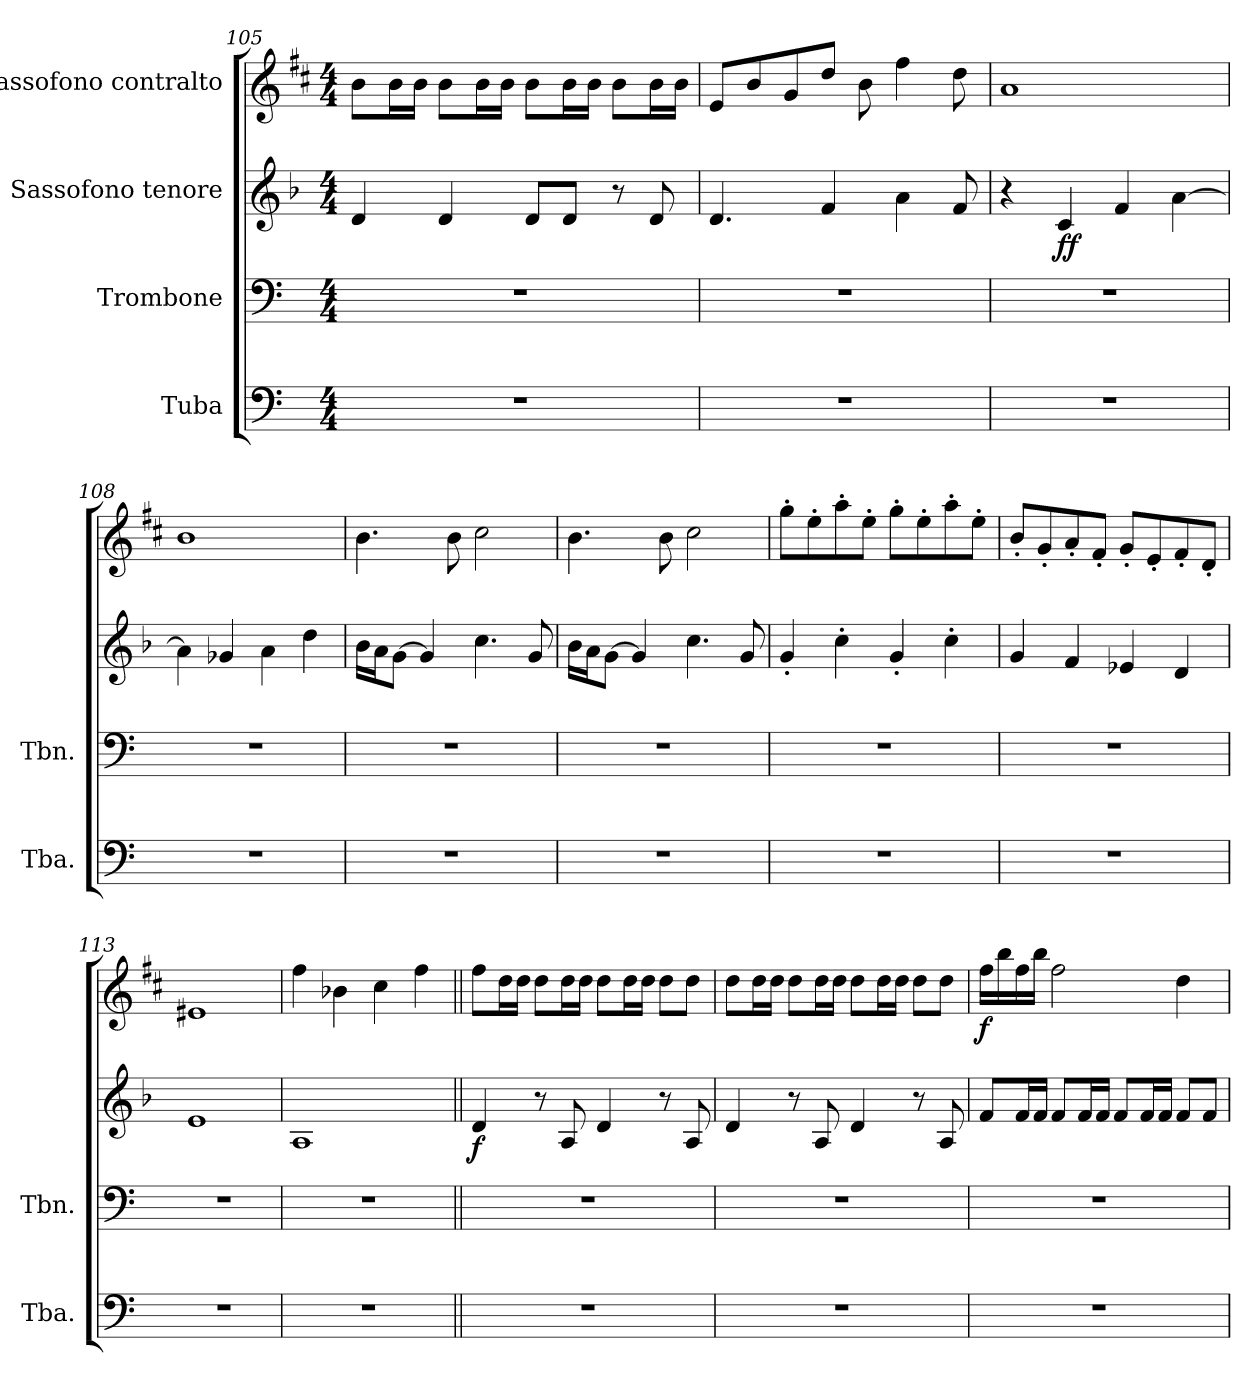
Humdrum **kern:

**kern	**kern	**kern	**dynam	**kern	**dynam
*part4	*part3	*part2	*part2	*part1	*part1
*staff4	*staff3	*staff2	*staff2	*staff1	*staff1
*I"Tuba	*I"Trombone	*I"Sassofono tenore	*	*I"Sassofono contralto	*
*I'Tba.	*I'Tbn.	*	*	*	*
!!LO:LB:g=z
*clefF4	*clefF4	*clefG2	*	*clefG2	*
*ITrd4c7	*ITrd4c7	*ITrd8c14	*	*ITrd5c9	*
*k[b-]	*k[b-]	*k[b-]	*	*k[b-]	*
*M4/4	*M4/4	*M4/4	*	*M4/4	*
=105	=105	=105	=105	=105	=105
1r	1r	4D/	.	8d\L	.
.	.	.	.	16d\L	.
.	.	.	.	16d\JJ	.
.	.	4D/	.	8d\L	.
.	.	.	.	16d\L	.
.	.	.	.	16d\JJ	.
.	.	8D/L	.	8d\L	.
.	.	8D/J	.	16d\L	.
.	.	.	.	16d\JJ	.
.	.	8r	.	8d\L	.
.	.	8D/	.	16d\L	.
.	.	.	.	16d\JJ	.
=106	=106	=106	=106	=106	=106
1r	1r	4.D/	.	8G/L	.
.	.	.	.	8d/	.
.	.	.	.	8B-/	.
.	.	4F/	.	8f/J	.
.	.	.	.	8d\	.
.	.	4A\	.	4a\	.
.	.	8F/	.	8f\	.
=107	=107	=107	=107	=107	=107
1r	1r	4r	.	1c	.
!	!	!	!LO:DY:b	!	!
.	.	4C/	ff	.	.
.	.	4F/	.	.	.
.	.	[4A\	.	.	.
=108	=108	=108	=108	=108	=108
1r	1r	4A\]	.	1d	.
.	.	4G-X/	.	.	.
.	.	4A\	.	.	.
.	.	4d\	.	.	.
=109	=109	=109	=109	=109	=109
1r	1r	16B-\LL	.	4.d\	.
.	.	16A\J	.	.	.
.	.	[8G\J	.	.	.
.	.	4G/]	.	.	.
.	.	.	.	8d\	.
.	.	4.c\	.	2e\	.
.	.	8G/	.	.	.
!!LO:LB:g=z
=110	=110	=110	=110	=110	=110
1r	1r	16B-\LL	.	4.d\	.
.	.	16A\J	.	.	.
.	.	[8G\J	.	.	.
.	.	4G/]	.	.	.
.	.	.	.	8d\	.
.	.	4.c\	.	2e\	.
.	.	8G/	.	.	.
=111	=111	=111	=111	=111	=111
1r	1r	4G'/	.	8b-'\L	.
.	.	.	.	8g'\	.
.	.	4c'\	.	8cc'\	.
.	.	.	.	8g'\J	.
.	.	4G'/	.	8b-'\L	.
.	.	.	.	8g'\	.
.	.	4c'\	.	8cc'\	.
.	.	.	.	8g'\J	.
=112	=112	=112	=112	=112	=112
1r	1r	4G/	.	8d'/L	.
.	.	.	.	8B-'/	.
.	.	4F/	.	8c'/	.
.	.	.	.	8A'/J	.
.	.	4E-X/	.	8B-'/L	.
.	.	.	.	8G'/	.
.	.	4D/	.	8A'/	.
.	.	.	.	8F'/J	.
=113	=113	=113	=113	=113	=113
1r	1r	1E	.	1G#X	.
=114	=114	=114	=114	=114	=114
1r	1r	1AA	.	4a\	.
.	.	.	.	4d-X\	.
.	.	.	.	4e\	.
.	.	.	.	4a\	.
=115||	=115||	=115||	=115||	=115||	=115||
!	!	!	!LO:DY:b	!	!
1r	1r	4D/	f	8a\L	.
.	.	.	.	16f\L	.
.	.	.	.	16f\JJ	.
.	.	8r	.	8f\L	.
.	.	8AA/	.	16f\L	.
.	.	.	.	16f\JJ	.
.	.	4D/	.	8f\L	.
.	.	.	.	16f\L	.
.	.	.	.	16f\JJ	.
.	.	8r	.	8f\L	.
.	.	8AA/	.	8f\J	.
!!LO:PB:g=z
=116	=116	=116	=116	=116	=116
1r	1r	4D/	.	8f\L	.
.	.	.	.	16f\L	.
.	.	.	.	16f\JJ	.
.	.	8r	.	8f\L	.
.	.	8AA/	.	16f\L	.
.	.	.	.	16f\JJ	.
.	.	4D/	.	8f\L	.
.	.	.	.	16f\L	.
.	.	.	.	16f\JJ	.
.	.	8r	.	8f\L	.
.	.	8AA/	.	8f\J	.
=117	=117	=117	=117	=117	=117
!	!	!	!	!	!LO:DY:b
1r	1r	8F/L	.	16a\LL	f
.	.	.	.	16dd\	.
.	.	16F/L	.	16a\	.
.	.	16F/JJ	.	16dd\JJ	.
.	.	8F/L	.	2a\	.
.	.	16F/L	.	.	.
.	.	16F/JJ	.	.	.
.	.	8F/L	.	.	.
.	.	16F/L	.	.	.
.	.	16F/JJ	.	.	.
.	.	8F/L	.	4f\	.
.	.	8F/J	.	.	.
=	=	=	=	=	=
*-	*-	*-	*-	*-	*-
